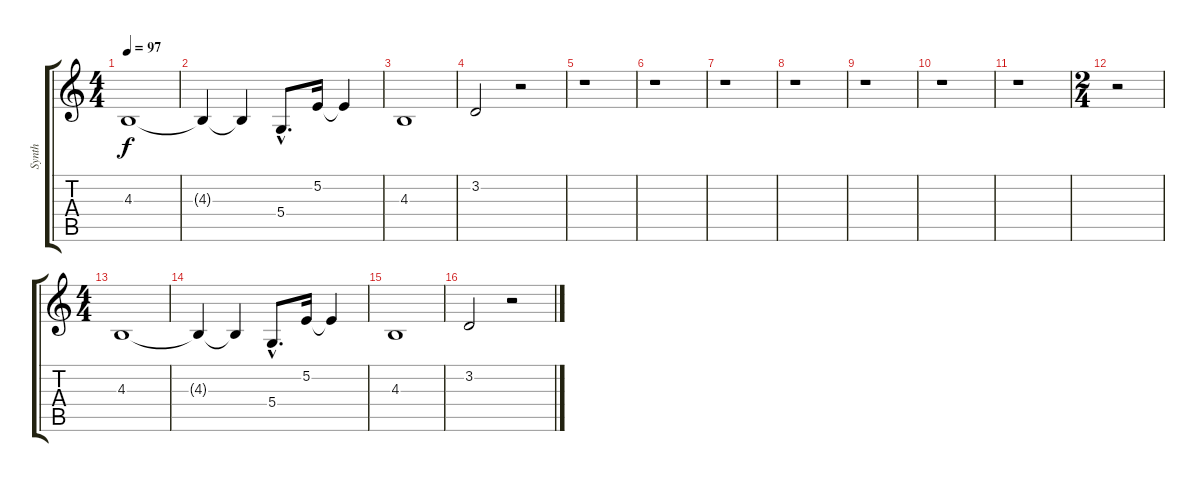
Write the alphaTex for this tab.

\track ("Synth" "Synth") {instrument synthstrings1}
\staff {score tabs}
\tuning (E4 B3 G3 D3 A2 E2) {hide}
\ts (4 4)
\tempo 97
\clef g2
\ks c
4.3.1{dy f} |
4.3{t}.4 4.3{t}.4 5.4{hac}.8{d} 5.2.16 5.2{t}.4 |
4.3.1 |
3.2.2 r.2 |
r.1 |
r.1 |
r.1 |
r.1 |
r.1 |
r.1 |
r.1 |
\ts (2 4)
r.2 |
\ts (4 4)
4.3.1 |
4.3{t}.4 4.3{t}.4 5.4{hac}.8{d} 5.2.16 5.2{t}.4 |
4.3.1 |
3.2.2 r.2
